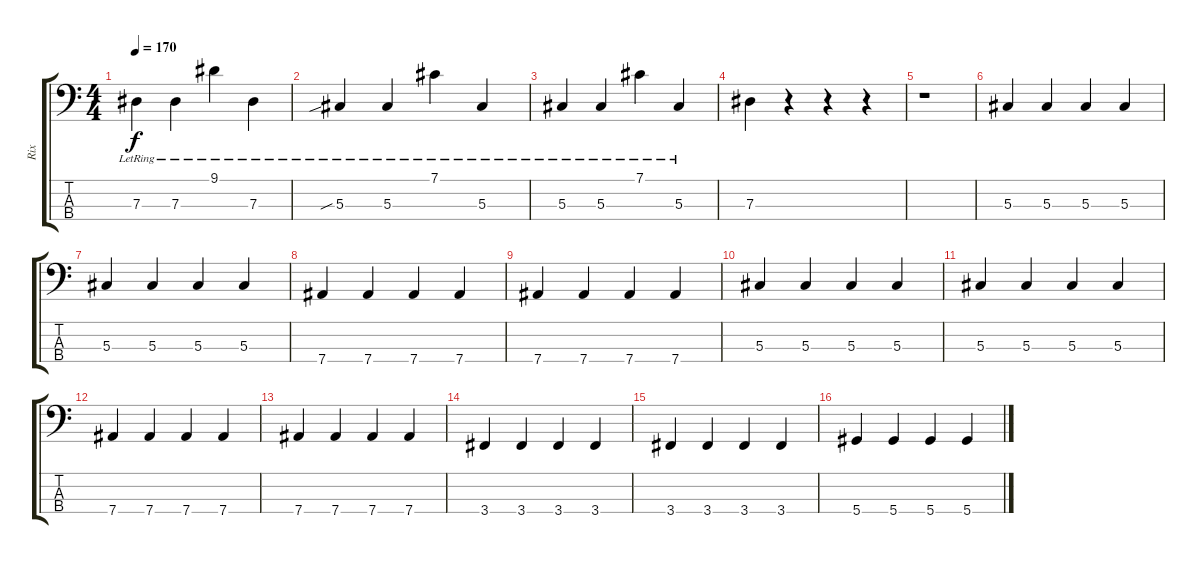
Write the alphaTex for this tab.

\track ("Rix" "Rix") {instrument electricbassfinger}
\staff {score tabs}
\tuning (Gb2 Db2 Ab1 Eb1) {hide}
\ts (4 4)
\tempo 170
\clef f4
\ks c
7.3{lr}.4{dy f} 7.3{lr}.4 9.1{lr}.4 7.3{lr}.4 |
5.3{sib lr}.4 5.3{lr}.4 7.1{lr}.4 5.3{lr}.4 |
5.3{lr}.4 5.3{lr}.4 7.1{lr}.4 5.3{lr}.4 |
7.3.4 r.4 r.4 r.4 |
r.1{volume 0} |
5.3.4{volume 11} 5.3.4 5.3.4 5.3.4 |
5.3.4 5.3.4 5.3.4 5.3.4 |
7.4.4 7.4.4 7.4.4 7.4.4 |
7.4.4 7.4.4 7.4.4 7.4.4 |
5.3.4 5.3.4 5.3.4 5.3.4 |
5.3.4 5.3.4 5.3.4 5.3.4 |
7.4.4 7.4.4 7.4.4 7.4.4 |
7.4.4 7.4.4 7.4.4 7.4.4 |
3.4.4 3.4.4 3.4.4 3.4.4 |
3.4.4 3.4.4 3.4.4 3.4.4 |
5.4.4 5.4.4 5.4.4 5.4.4
